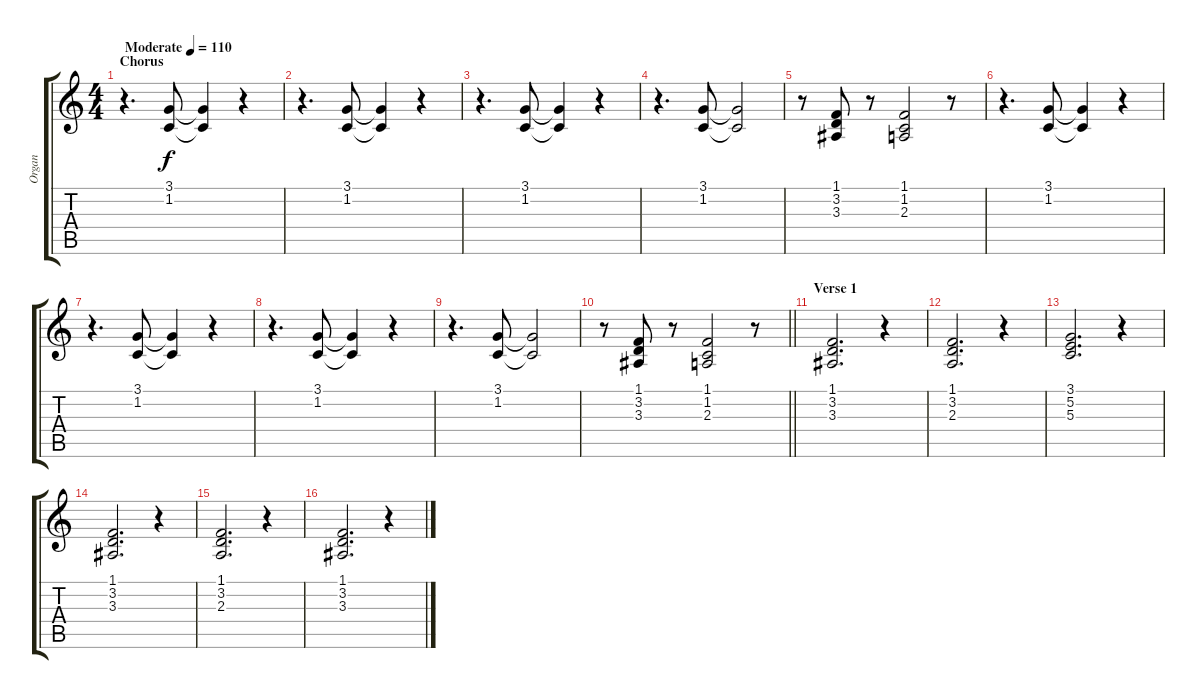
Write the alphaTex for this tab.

\track ("Organ" "Organ") {instrument drawbarorgan}
\staff {score tabs}
\tuning (E4 B3 G3 D3 A2 E2) {hide}
\ts (4 4)
\section ("" "Chorus")
\tempo (110 "Moderate")
\clef g2
\ks c
r.4{d dy f instrument drawbarorgan} (3.1 1.2).8 (3.1{t} 1.2{t}).4 r.4 |
r.4{d} (3.1 1.2).8 (3.1{t} 1.2{t}).4 r.4 |
r.4{d} (3.1 1.2).8 (3.1{t} 1.2{t}).4 r.4 |
r.4{d} (3.1 1.2).8 (3.1{t} 1.2{t}).2 |
r.8 (1.1 3.2 3.3).8 r.8 (1.1 1.2 2.3).2 r.8 |
r.4{d} (3.1 1.2).8 (3.1{t} 1.2{t}).4 r.4 |
r.4{d} (3.1 1.2).8 (3.1{t} 1.2{t}).4 r.4 |
r.4{d} (3.1 1.2).8 (3.1{t} 1.2{t}).4 r.4 |
r.4{d} (3.1 1.2).8 (3.1{t} 1.2{t}).2 |
\barLineRight lightlight
r.8 (1.1 3.2 3.3).8 r.8 (1.1 1.2 2.3).2 r.8 |
\section ("" "Verse 1")
(1.1 3.2 3.3).2{d} r.4 |
(1.1 3.2 2.3).2{d} r.4 |
(3.1 5.2 5.3).2{d} r.4 |
(1.1 3.2 3.3).2{d} r.4 |
(1.1 3.2 2.3).2{d} r.4 |
(1.1 3.2 3.3).2{d} r.4
